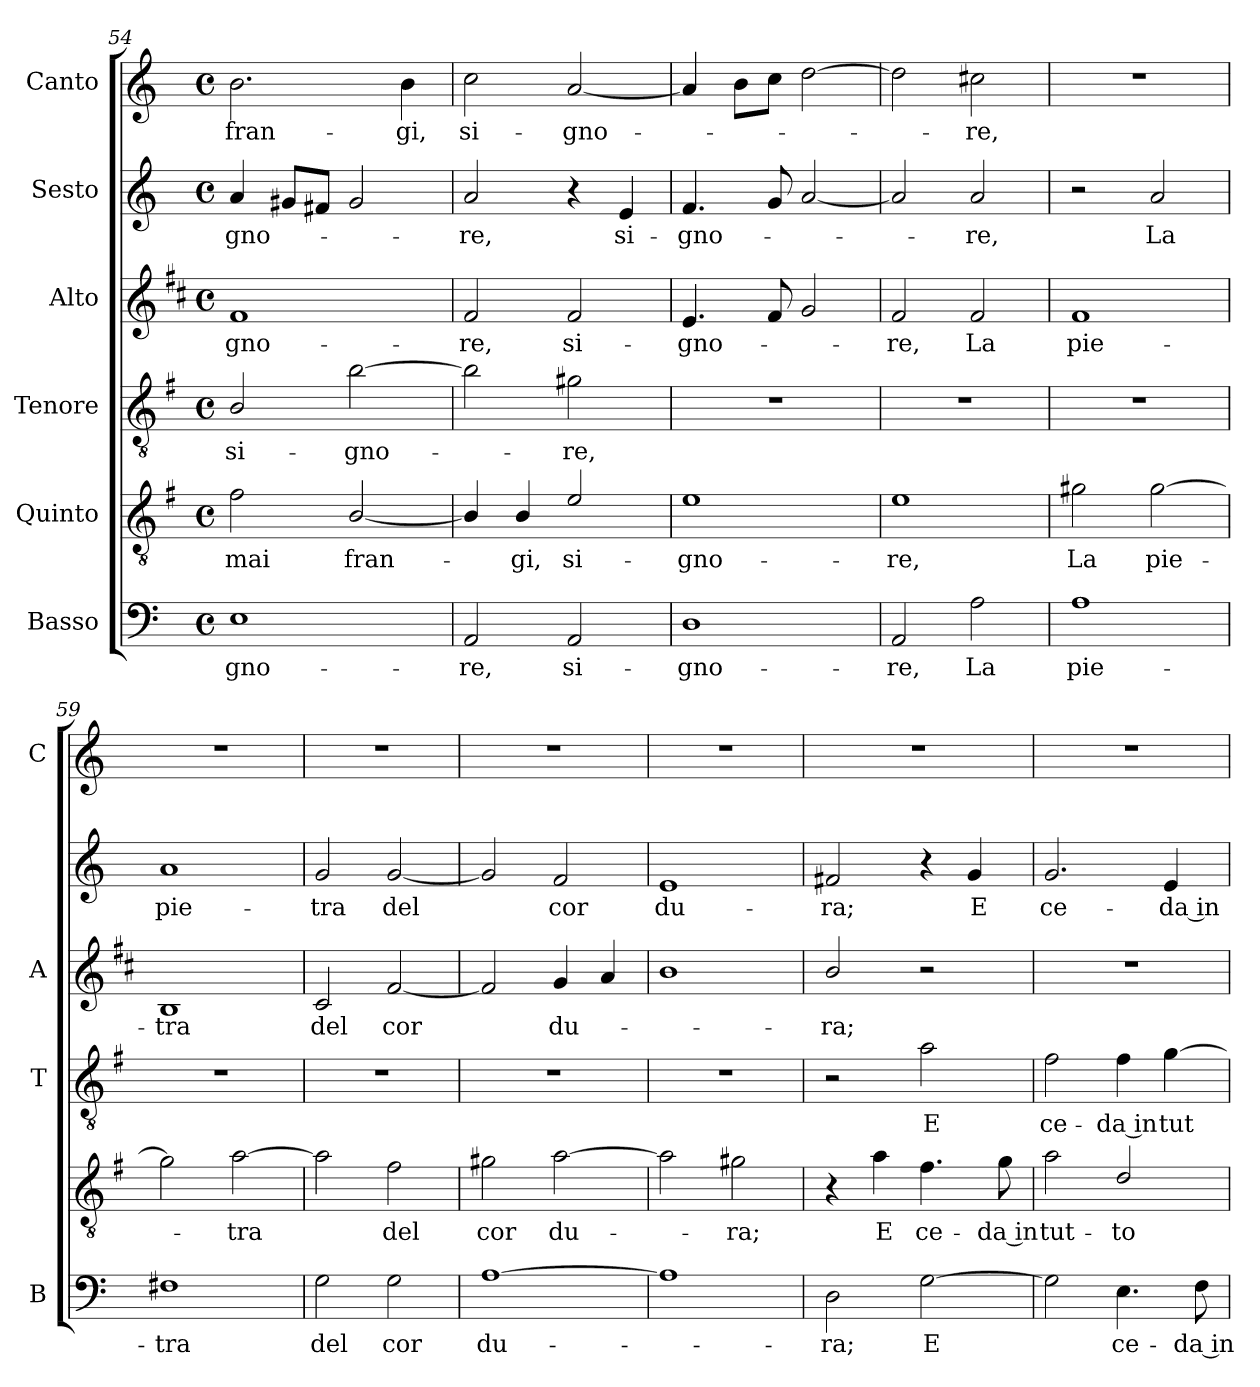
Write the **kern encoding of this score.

**kern	**text	**kern	**text	**kern	**text	**kern	**text	**kern	**text	**kern	**text
*part6	*part6	*part5	*part5	*part4	*part4	*part3	*part3	*part2	*part2	*part1	*part1
*staff6	*staff6	*staff5	*staff5	*staff4	*staff4	*staff3	*staff3	*staff2	*staff2	*staff1	*staff1
*I"Basso	*	*I"Quinto	*	*I"Tenore	*	*I"Alto	*	*I"Sesto	*	*I"Canto	*
*I'B	*	*	*	*I'T	*	*I'A	*	*	*	*I'C	*
*clefF4	*	*clefGv2	*	*clefGv2	*	*clefG2	*	*clefG2	*	*clefG2	*
*	*	*ITrd4c7	*	*ITrd4c7	*	*ITrd1c2	*	*	*	*	*
*k[]	*	*k[]	*	*k[]	*	*k[]	*	*k[]	*	*k[]	*
*C:	*	*C:	*	*C:	*	*C:	*	*C:	*	*C:	*
*M4/4	*	*M4/4	*	*M4/4	*	*M4/4	*	*M4/4	*	*M4/4	*
*met(c)	*	*met(c)	*	*met(c)	*	*met(c)	*	*met(c)	*	*met(c)	*
=54	=54	=54	=54	=54	=54	=54	=54	=54	=54	=54	=54
!	!LO:LY:b	!	!LO:LY:b	!	!LO:LY:b	!	!LO:LY:b	!	!LO:LY:b	!	!LO:LY:b
1E	-gno-	2B\	-mai	2E/	si-	1e	-gno-	4a/	-gno-	2.b\	fran-
.	.	.	.	.	.	.	.	8g#X/L	.	.	.
.	.	.	.	.	.	.	.	8f#X/J	.	.	.
!	!	!	!LO:LY:b	!	!LO:LY:b	!	!	!	!	!	!
.	.	[2E/	fran-	[2e\	-gno-	.	.	2g#/	.	.	.
!	!	!	!	!	!	!	!	!	!	!	!LO:LY:b
.	.	.	.	.	.	.	.	.	.	4b\	-gi,
=55	=55	=55	=55	=55	=55	=55	=55	=55	=55	=55	=55
!	!LO:LY:b	!	!	!	!	!	!LO:LY:b	!	!LO:LY:b	!	!LO:LY:b
2AA/	-re,	4E/]	.	2e\]	.	2e/	-re,	2a/	-re,	2cc\	si-
!	!	!	!LO:LY:b	!	!	!	!	!	!	!	!
.	.	4E/	-gi,	.	.	.	.	.	.	.	.
!	!LO:LY:b	!	!LO:LY:b	!	!LO:LY:b	!	!LO:LY:b	!	!	!	!LO:LY:b
2AA/	si-	2A/	si-	2c#X\	-re,	2e/	si-	4r	.	[2a/	-gno-
!	!	!	!	!	!	!	!	!	!LO:LY:b	!	!
.	.	.	.	.	.	.	.	4e/	si-	.	.
=56	=56	=56	=56	=56	=56	=56	=56	=56	=56	=56	=56
!	!LO:LY:b	!	!LO:LY:b	!	!	!	!LO:LY:b	!	!LO:LY:b	!	!
1D	-gno-	1A	-gno-	1r	.	4.d/	-gno-	4.f/	-gno-	4a/]	.
.	.	.	.	.	.	.	.	.	.	8b\L	.
.	.	.	.	.	.	8e/	.	8g/	.	8cc\J	.
.	.	.	.	.	.	2f/	.	[2a/	.	[2dd\	.
=57	=57	=57	=57	=57	=57	=57	=57	=57	=57	=57	=57
!	!LO:LY:b	!	!LO:LY:b	!	!	!	!LO:LY:b	!	!	!	!
2AA/	-re,	1A	-re,	1r	.	2e/	-re,	2a/]	.	2dd\]	.
!	!LO:LY:b	!	!	!	!	!	!LO:LY:b	!	!LO:LY:b	!	!LO:LY:b
2A\	La	.	.	.	.	2e/	La	2a/	-re,	2cc#X\	-re,
=58	=58	=58	=58	=58	=58	=58	=58	=58	=58	=58	=58
!	!LO:LY:b	!	!LO:LY:b	!	!	!	!LO:LY:b	!	!	!	!
1A	pie-	2c#X\	La	1r	.	1e	pie-	2r	.	1r	.
!	!	!	!LO:LY:b	!	!	!	!	!	!LO:LY:b	!	!
.	.	[2c#\	pie-	.	.	.	.	2a/	La	.	.
!!LO:LB:g=z
=59	=59	=59	=59	=59	=59	=59	=59	=59	=59	=59	=59
!	!LO:LY:b	!	!	!	!	!	!LO:LY:b	!	!LO:LY:b	!	!
1F#X	-tra	2c#\]	.	1r	.	1A	-tra	1a	pie-	1r	.
!	!	!	!LO:LY:b	!	!	!	!	!	!	!	!
.	.	[2d\	-tra	.	.	.	.	.	.	.	.
=60	=60	=60	=60	=60	=60	=60	=60	=60	=60	=60	=60
!	!LO:LY:b	!	!	!	!	!	!LO:LY:b	!	!LO:LY:b	!	!
2G\	del	2d\]	.	1r	.	2B/	del	2g/	-tra	1r	.
!	!LO:LY:b	!	!LO:LY:b	!	!	!	!LO:LY:b	!	!LO:LY:b	!	!
2G\	cor	2B\	del	.	.	[2e/	cor	[2g/	del	.	.
=61	=61	=61	=61	=61	=61	=61	=61	=61	=61	=61	=61
!	!LO:LY:b	!	!LO:LY:b	!	!	!	!	!	!	!	!
[1A	du-	2c#X\	cor	1r	.	2e/]	.	2g/]	.	1r	.
!	!	!	!LO:LY:b	!	!	!	!LO:LY:b	!	!LO:LY:b	!	!
.	.	[2d\	du-	.	.	4f/	du-	2f/	cor	.	.
.	.	.	.	.	.	4g/	.	.	.	.	.
=62	=62	=62	=62	=62	=62	=62	=62	=62	=62	=62	=62
!	!	!	!	!	!	!	!	!	!LO:LY:b	!	!
1A]	.	2d\]	.	1r	.	1a	.	1e	du-	1r	.
!	!	!	!LO:LY:b	!	!	!	!	!	!	!	!
.	.	2c#X\	-ra;	.	.	.	.	.	.	.	.
=63	=63	=63	=63	=63	=63	=63	=63	=63	=63	=63	=63
!	!LO:LY:b	!	!	!	!	!	!LO:LY:b	!	!LO:LY:b	!	!
2D\	-ra;	4r	.	2r	.	2a/	-ra;	2f#X/	-ra;	1r	.
!	!	!	!LO:LY:b	!	!	!	!	!	!	!	!
.	.	4d\	E	.	.	.	.	.	.	.	.
!	!LO:LY:b	!	!LO:LY:b	!	!LO:LY:b	!	!	!	!	!	!
[2G\	E	4.B\	ce-	2d\	E	2r	.	4r	.	.	.
!	!	!	!	!	!	!	!	!	!LO:LY:b	!	!
.	.	.	.	.	.	.	.	4g/	E	.	.
!	!	!	!LO:LY:b	!	!	!	!	!	!	!	!
.	.	8c\	-da in	.	.	.	.	.	.	.	.
=64	=64	=64	=64	=64	=64	=64	=64	=64	=64	=64	=64
!	!	!	!LO:LY:b	!	!LO:LY:b	!	!	!	!LO:LY:b	!	!
2G\]	.	2d\	tut-	2B\	ce-	1r	.	2.g/	ce-	1r	.
!	!LO:LY:b	!	!LO:LY:b	!	!LO:LY:b	!	!	!	!	!	!
4.E\	ce-	2G/	-to	4B\	-da in	.	.	.	.	.	.
!	!	!	!	!	!LO:LY:b	!	!	!	!LO:LY:b	!	!
.	.	.	.	[4c\	tut-	.	.	4e/	-da in	.	.
!	!LO:LY:b	!	!	!	!	!	!	!	!	!	!
8F\	-da in	.	.	.	.	.	.	.	.	.	.
=	=	=	=	=	=	=	=	=	=	=	=
*-	*-	*-	*-	*-	*-	*-	*-	*-	*-	*-	*-
